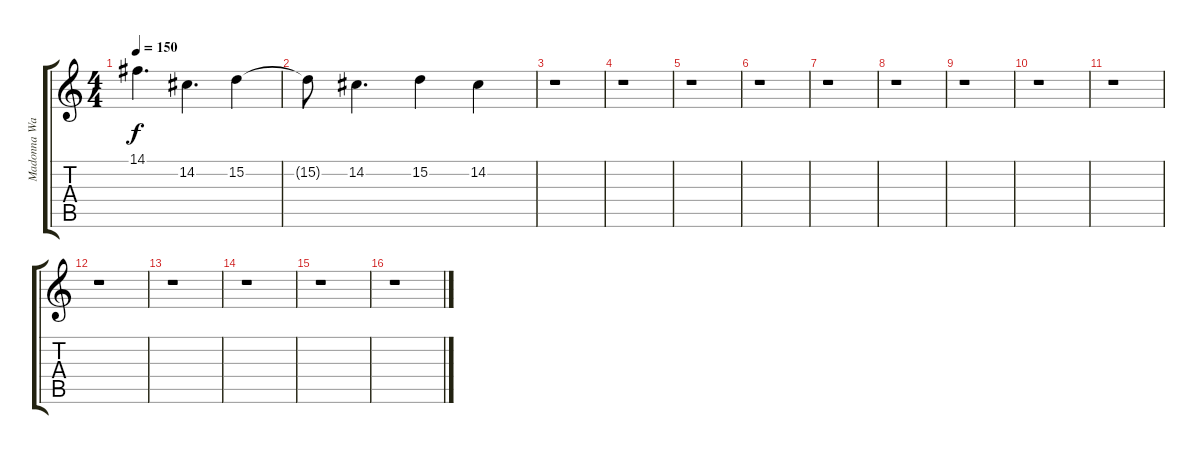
\track ("Madonna Wayne Gacy" "Madonna Wa") {instrument lead2sawtooth}
\staff {score tabs}
\tuning (E4 B3 G3 D3 A2 E2) {hide}
\ts (4 4)
\tempo 150
\clef g2
\ks c
14.1.4{d dy f} 14.2.4{d} 15.2.4 |
15.2{t}.8 14.2.4{d} 15.2.4 14.2.4 |
r.1 |
r.1 |
r.1 |
r.1 |
r.1 |
r.1 |
r.1 |
r.1 |
r.1 |
r.1 |
r.1 |
r.1 |
r.1 |
r.1
